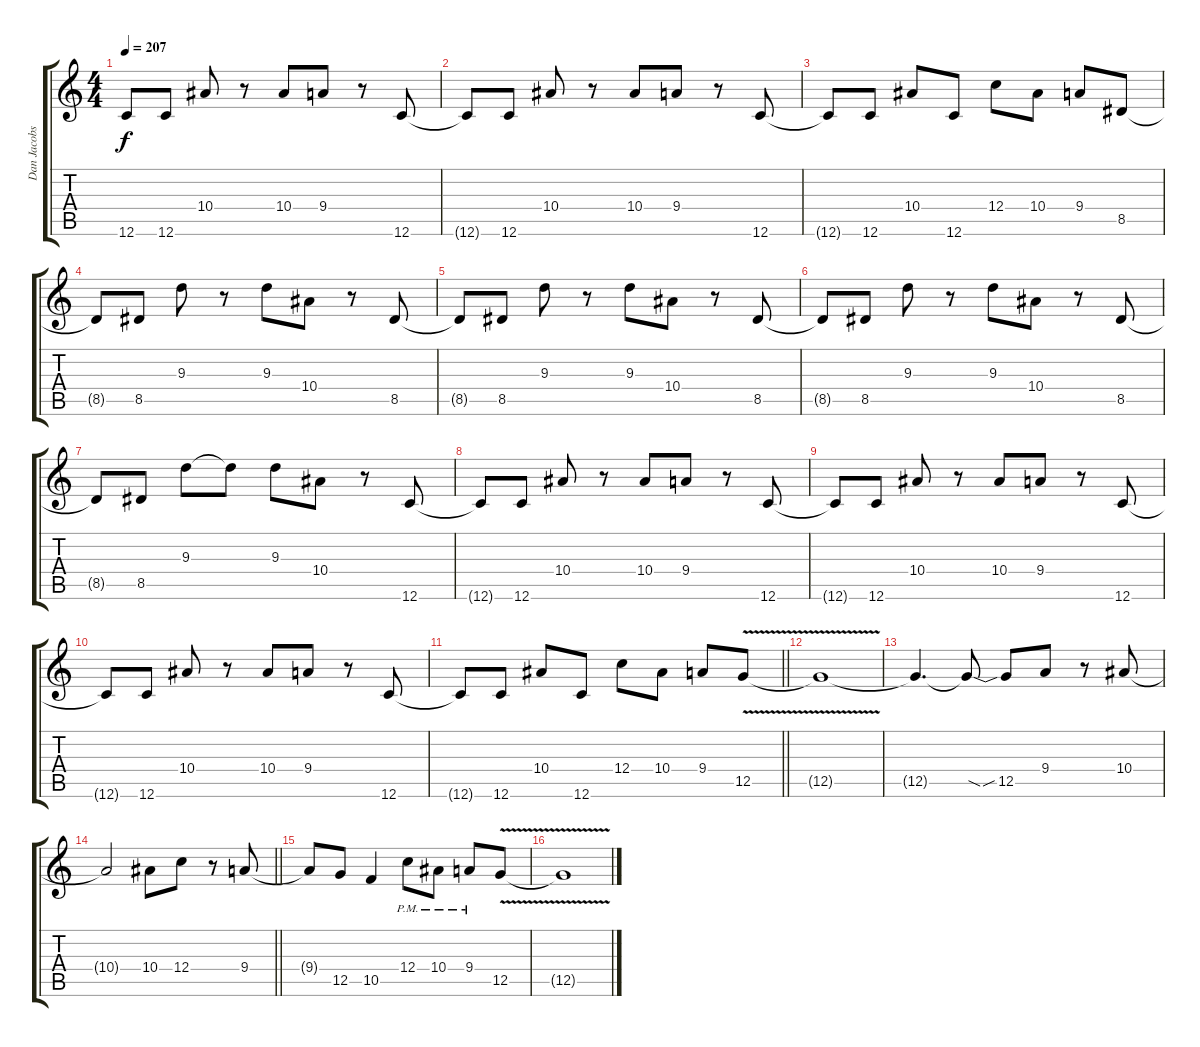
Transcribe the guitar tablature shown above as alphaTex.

\track ("Dan Jacobs" "Dan Jacobs") {instrument distortionguitar}
\staff {score tabs}
\tuning (D4 A3 F3 C3 G2 C2) {hide}
\ts (4 4)
\tempo 207
\clef g2
\ks c
12.6{t}.8{dy f} 12.6.8 10.4.8 r.8 10.4.8 9.4.8 r.8 12.6.8 |
12.6{t}.8 12.6.8 10.4.8 r.8 10.4.8 9.4.8 r.8 12.6.8 |
12.6{t}.8 12.6.8 10.4.8 12.6.8 12.4.8 10.4.8 9.4.8 8.5.8 |
8.5{t}.8 8.5.8 9.3.8 r.8 9.3.8 10.4.8 r.8 8.5.8 |
8.5{t}.8 8.5.8 9.3.8 r.8 9.3.8 10.4.8 r.8 8.5.8 |
8.5{t}.8 8.5.8 9.3.8 r.8 9.3.8 10.4.8 r.8 8.5.8 |
8.5{t}.8 8.5.8 9.3.8 9.3{t}.8 9.3.8 10.4.8 r.8 12.6.8 |
12.6{t}.8 12.6.8 10.4.8 r.8 10.4.8 9.4.8 r.8 12.6.8 |
12.6{t}.8 12.6.8 10.4.8 r.8 10.4.8 9.4.8 r.8 12.6.8 |
12.6{t}.8 12.6.8 10.4.8 r.8 10.4.8 9.4.8 r.8 12.6.8 |
\barLineRight lightlight
12.6{t}.8 12.6.8 10.4.8 12.6.8 12.4.8 10.4.8 9.4.8 12.5{v}.8 |
12.5{t}.1 |
12.5{t}.4{d} 12.5{sod t}.8 12.5{sib}.8 9.4.8 r.8 10.4.8 |
\barLineRight lightlight
10.4{t}.2 10.4.8 12.4.8 r.8 9.4.8 |
\section ("" "")
9.4{t}.8 12.5.8 10.5.4 12.4{pm}.8 10.4{pm}.8 9.4{pm}.8 12.5{v}.8 |
12.5{t}.1
